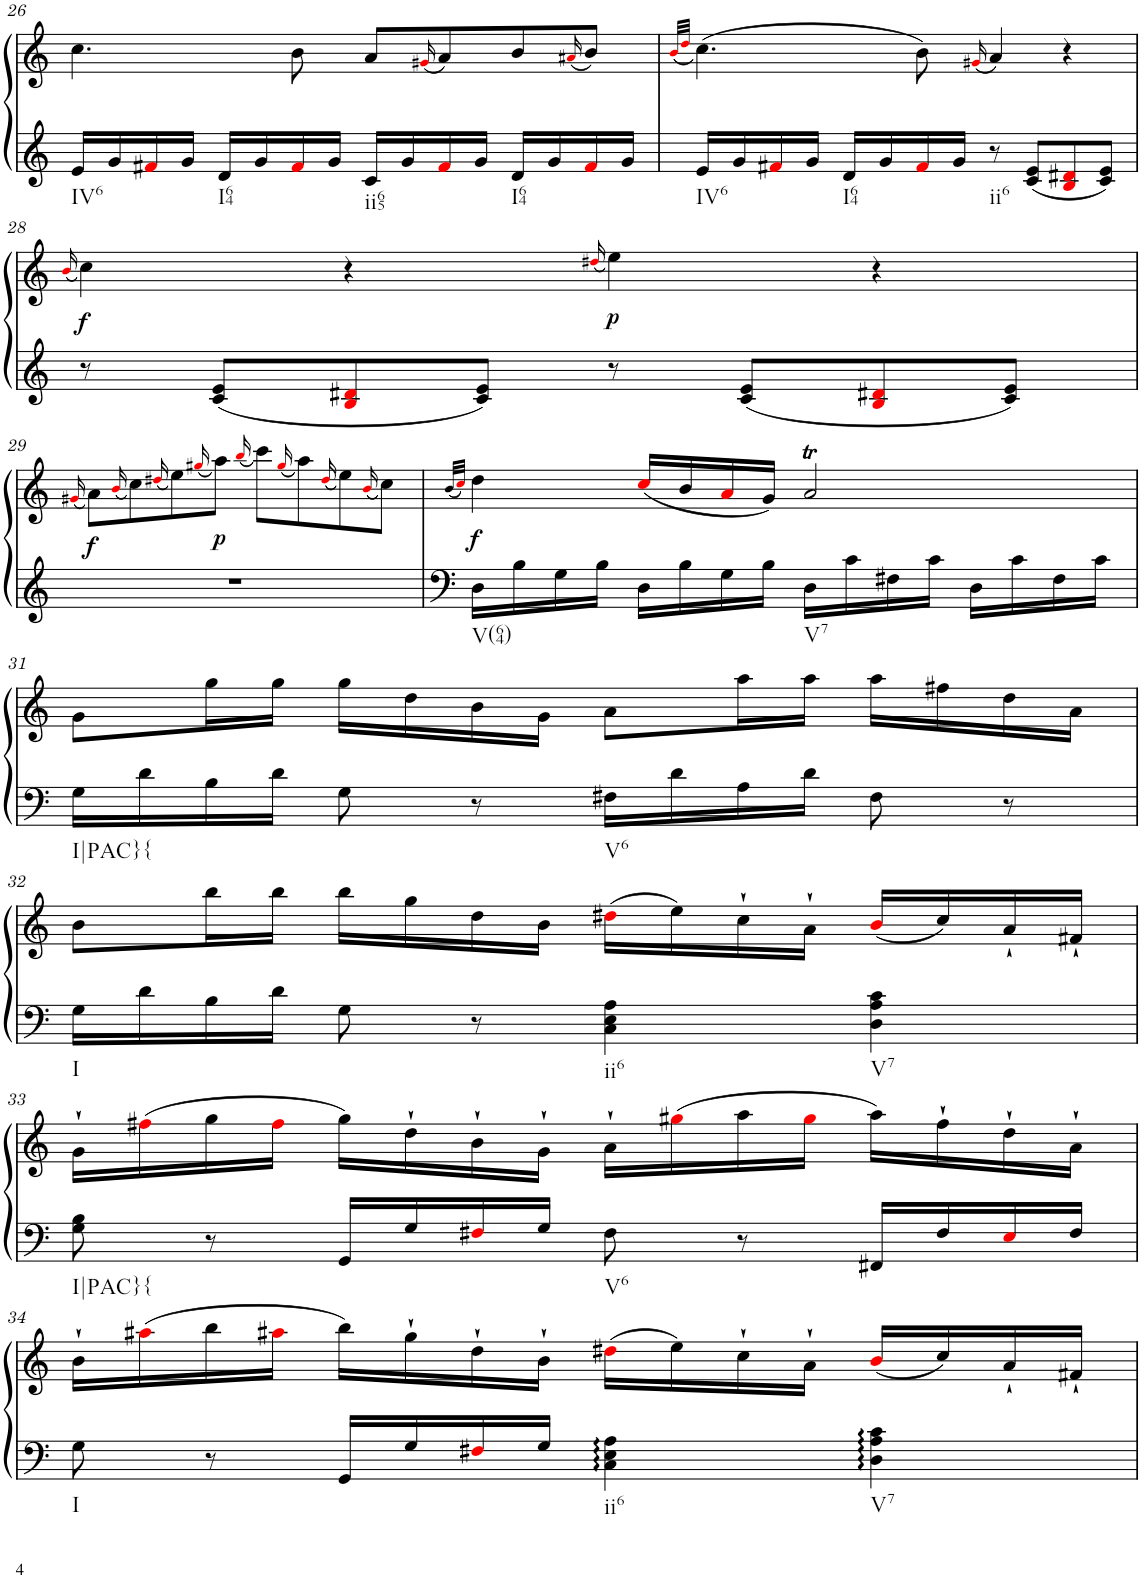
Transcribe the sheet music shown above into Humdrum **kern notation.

**kern	**kern	**dynam
*part1	*part1	*part1
*staff2	*staff1	*staff1/2
*I"Klavier linke Hand	*	*
!!LO:PB:g=z
*clefF4	*clefG2	*
*k[]	*k[]	*
*M4/4	*M4/4	*
=26	=26	=26
!LO:TX:b:t=IV6	!	!
16e/LL	4.cc\	.
16g/	.	.
16f#Xi/	.	.
16g/JJ	.	.
!LO:TX:b:t=I64	!	!
16d/LL	.	.
16g/	.	.
16f#i/	8b\	.
16g/JJ	.	.
!LO:TX:b:t=ii65	!	!
16c/LL	8a/L	.
16g/	.	.
.	(16qg#Xi/	.
16f#i/	8a/)	.
16g/JJ	.	.
!LO:TX:b:t=I64	!	!
16d/LL	8b/	.
16g/	.	.
.	(16qa#Xi/	.
16f#i/	8b/J)	.
16g/JJ	.	.
=27	=27	=27
.	(32qbi/LLL	.
.	32qddi/JJJ	.
!LO:TX:b:t=IV6	!	!
16e/LL	(4.cc\)	.
16g/	.	.
16f#Xi/	.	.
16g/JJ	.	.
!LO:TX:b:t=I64	!	!
16d/LL	.	.
16g/	.	.
16f#i/	8b\)	.
16g/JJ	.	.
.	(16qg#Xi/	.
!LO:TX:b:t=ii6	!	!
8r	4a/)	.
8c/ 8e/L	.	.
8Bi/ 8d#Xi/	4r	.
8c/ 8e/J	.	.
!!LO:LB:g=z
=28	=28	=28
.	(16qbi/	.
!	!	!LO:DY:b
8r	4cc\)	f
8c/ 8e/L	.	.
8Bi/ 8d#Xi/	4r	.
8c/ 8e/J	.	.
.	(16qdd#Xi/	.
!	!	!LO:DY:b
8r	4ee\)	p
8c/ 8e/L	.	.
8Bi/ 8d#Xi/	4r	.
8c/ 8e/J	.	.
!!LO:LB:g=z
=29	=29	=29
.	(16qg#Xi/	.
!	!	!LO:DY:b
1r	8a\L)	f
.	(16qbi/	.
.	8cc\)	.
.	(16qdd#Xi/	.
.	8ee\)	.
.	(16qgg#Xi/	.
!	!	!LO:DY:b
.	8aa\J)	p
.	(16qbbi/	.
.	8ccc\L)	.
.	(16qgg#i/	.
.	8aa\)	.
.	(16qdd#i/	.
.	8ee\)	.
.	(16qbi/	.
.	8cc\J)	.
=30	=30	=30
.	(32qb/LLL	.
.	32qcci/JJJ)	.
!LO:TX:b:t=V(64)	!	!
!	!	!LO:DY:b
16D\LL	4dd\	f
16B\	.	.
16G\	.	.
16B\JJ	.	.
16D\LL	(16cci/LL	.
16B\	16b/	.
16G\	16ai/	.
16B\JJ	16g/JJ)	.
!LO:TX:b:t=V7	!	!
16D\LL	2aT/	.
16c\	.	.
16F#X\	.	.
16c\JJ	.	.
16D\LL	.	.
16c\	.	.
16F#\	.	.
16c\JJ	.	.
!!LO:LB:g=z
=31	=31	=31
!LO:TX:b:t=I|PAC}{	!	!
16G\LL	8g\L	.
16d\	.	.
16B\	16gg\L	.
16d\JJ	16gg\JJ	.
8G\	16gg\LL	.
.	16dd\	.
8r	16b\	.
.	16g\JJ	.
!LO:TX:b:t=V6	!	!
16F#X\LL	8a\L	.
16d\	.	.
16A\	16aa\L	.
16d\JJ	16aa\JJ	.
8F#\	16aa\LL	.
.	16ff#X\	.
8r	16dd\	.
.	16a\JJ	.
!!LO:LB:g=z
=32	=32	=32
!LO:TX:b:t=I	!	!
16G\LL	8b\L	.
16d\	.	.
16B\	16bb\L	.
16d\JJ	16bb\JJ	.
8G\	16bb\LL	.
.	16gg\	.
8r	16dd\	.
.	16b\JJ	.
!LO:TX:b:t=ii6	!	!
4C\ 4E\ 4A\	(16dd#Xi\LL	.
.	16ee\)	.
.	16cc`\	.
.	16a`\JJ	.
!LO:TX:b:t=V7	!	!
4D\ 4A\ 4c\	(16bi/LL	.
.	16cc/)	.
.	16a`/	.
.	16f#X`/JJ	.
!!LO:LB:g=z
=33	=33	=33
!LO:TX:b:t=I|PAC}{	!	!
8G\ 8B\	16g`\LL	.
.	(16ff#Xi\	.
8r	16gg\	.
.	16ff#i\JJ	.
16GG/LL	16gg\LL)	.
16G/	16dd`\	.
16F#Xi/	16b`\	.
16G/JJ	16g`\JJ	.
!LO:TX:b:t=V6	!	!
8F#\	16a`\LL	.
.	(16gg#Xi\	.
8r	16aa\	.
.	16gg#i\JJ	.
16FF#X/LL	16aa\LL)	.
16F#/	16ff#`\	.
16Ei/	16dd`\	.
16F#/JJ	16a`\JJ	.
!!LO:LB:g=z
=34	=34	=34
!LO:TX:b:t=I	!	!
8G\	16b`\LL	.
.	(16aa#Xi\	.
8r	16bb\	.
.	16aa#Xi\JJ	.
16GG/LL	16bb\LL)	.
16G/	16gg`\	.
16F#Xi/	16dd`\	.
16G/JJ	16b`\JJ	.
!LO:TX:b:t=ii6	!	!
4C\ 4E\ 4A\	(16dd#Xi\LL	.
.	16ee\)	.
.	16cc`\	.
.	16a`\JJ	.
!LO:TX:b:t=V7	!	!
4D\ 4A\ 4c\	(16bi/LL	.
.	16cc/)	.
.	16a`/	.
.	16f#X`/JJ	.
=	=	=
*-	*-	*-
